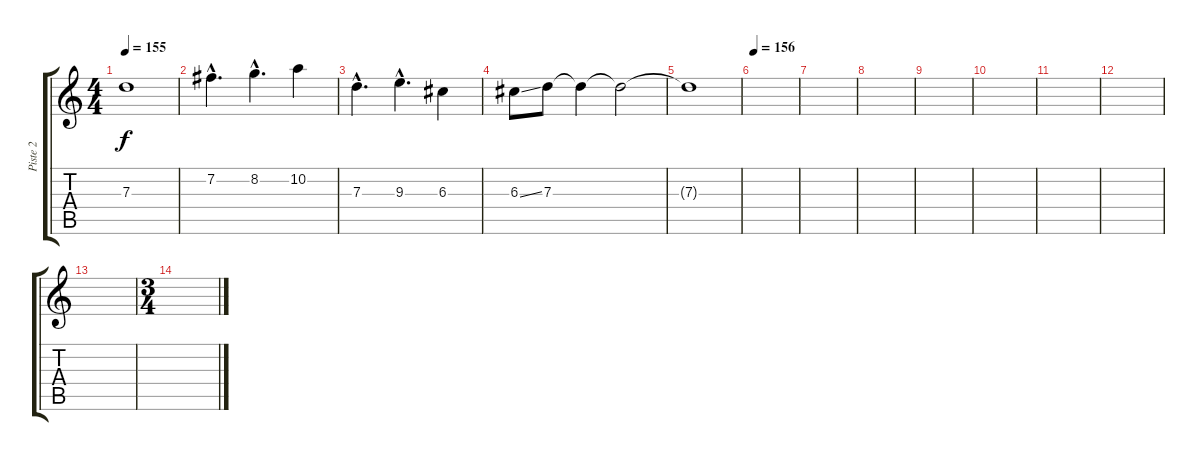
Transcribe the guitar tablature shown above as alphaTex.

\track ("Piste 2" "Piste 2") {instrument acousticguitarsteel}
\staff {score tabs}
\tuning (E4 B3 G3 D3 A2 E2) {hide}
\ts (4 4)
\tempo 155
\clef g2
\ks c
7.3{t}.1{dy f} |
7.2{hac}.4{d} 8.2{hac}.4{d} 10.2.4 |
7.3{hac}.4{d} 9.3{hac}.4{d} 6.3.4 |
6.3{ss}.8 7.3.8 7.3{t}.4 7.3{t}.2 |
7.3{t}.1 |
\tempo 156
|
|
|
|
|
|
|
|
\ts (3 4)
